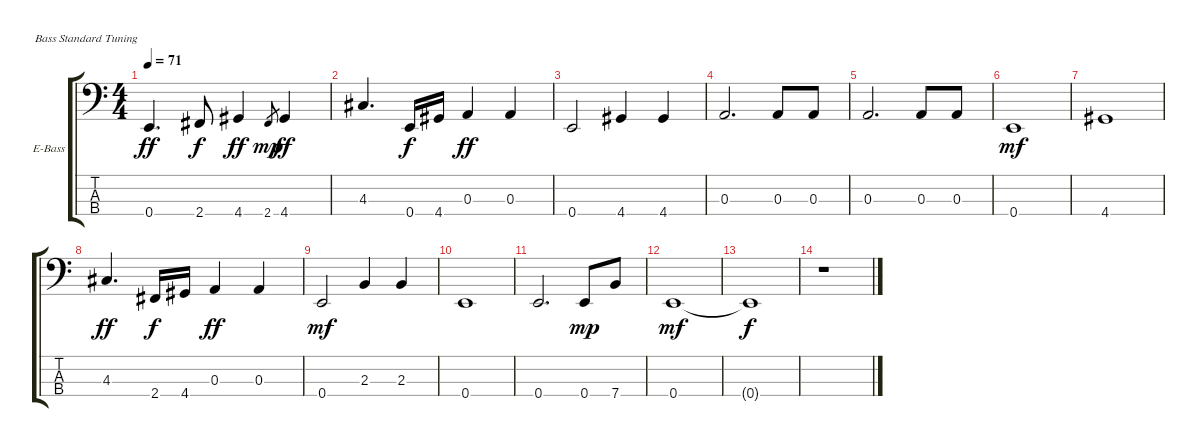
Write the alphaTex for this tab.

\bracketExtendMode groupsimilarinstruments
\firstSystemTrackNameOrientation horizontal
\otherSystemsTrackNameOrientation horizontal
\track ("Бас" "E-Bass") {instrument electricbassfinger}
\staff {score tabs}
\tuning (G2 D2 A1 E1)
\ts (4 4)
\tempo 71
\clef f4
\ks c
0.4.4{d dy ff} 2.4.8{dy f} 4.4.4{dy ff} 2.4.8{gr dy mp} 4.4.4{dy ff} |
4.3.4{d} 0.4.16{dy f} 4.4.16 0.3.4{dy ff} 0.3.4 |
0.4.2 4.4.4 4.4.4 |
0.3.2{d} 0.3.8 0.3.8 |
0.3.2{d} 0.3.8 0.3.8 |
0.4.1{dy mf} |
4.4.1 |
4.3.4{d dy ff} 2.4.16{dy f} 4.4.16 0.3.4{dy ff} 0.3.4 |
0.4.2{dy mf} 2.3.4 2.3.4 |
0.4.1 |
0.4.2{d} 0.4.8{dy mp} 7.4.8 |
0.4.1{dy mf} |
0.4{t}.1{dy f} |
r.1
